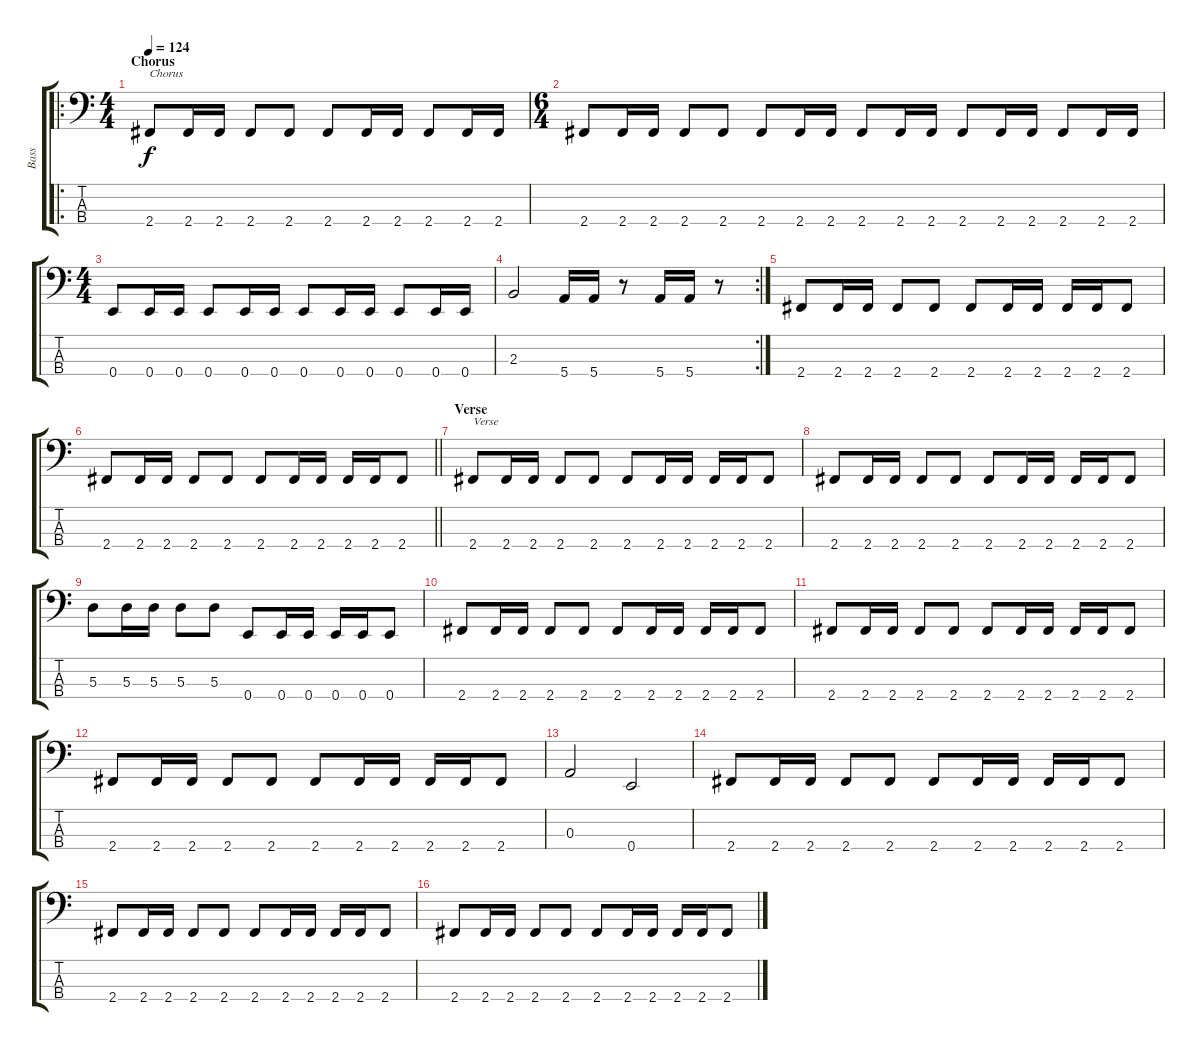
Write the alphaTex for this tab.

\track ("Bass" "Bass") {instrument electricbasspick}
\staff {score tabs}
\tuning (G2 D2 A1 E1) {hide}
\ro
\ts (4 4)
\section ("" "Chorus")
\tempo 124
\clef f4
\ks c
2.4.8{txt "Chorus" dy f} 2.4.16 2.4.16 2.4.8 2.4.8 2.4.8 2.4.16 2.4.16 2.4.8 2.4.16 2.4.16 |
\ts (6 4)
2.4.8 2.4.16 2.4.16 2.4.8 2.4.8 2.4.8 2.4.16 2.4.16 2.4.8 2.4.16 2.4.16 2.4.8 2.4.16 2.4.16 2.4.8 2.4.16 2.4.16 |
\ts (4 4)
0.4.8 0.4.16 0.4.16 0.4.8 0.4.16 0.4.16 0.4.8 0.4.16 0.4.16 0.4.8 0.4.16 0.4.16 |
\rc 2
2.3.2 5.4.16 5.4.16 r.8 5.4.16 5.4.16 r.8 |
2.4.8 2.4.16 2.4.16 2.4.8 2.4.8 2.4.8 2.4.16 2.4.16 2.4.16 2.4.16 2.4.8 |
\barLineRight lightlight
2.4.8 2.4.16 2.4.16 2.4.8 2.4.8 2.4.8 2.4.16 2.4.16 2.4.16 2.4.16 2.4.8 |
\section ("" "Verse")
2.4.8{txt "Verse"} 2.4.16 2.4.16 2.4.8 2.4.8 2.4.8 2.4.16 2.4.16 2.4.16 2.4.16 2.4.8 |
2.4.8 2.4.16 2.4.16 2.4.8 2.4.8 2.4.8 2.4.16 2.4.16 2.4.16 2.4.16 2.4.8 |
5.3.8 5.3.16 5.3.16 5.3.8 5.3.8 0.4.8 0.4.16 0.4.16 0.4.16 0.4.16 0.4.8 |
2.4.8 2.4.16 2.4.16 2.4.8 2.4.8 2.4.8 2.4.16 2.4.16 2.4.16 2.4.16 2.4.8 |
2.4.8 2.4.16 2.4.16 2.4.8 2.4.8 2.4.8 2.4.16 2.4.16 2.4.16 2.4.16 2.4.8 |
2.4.8 2.4.16 2.4.16 2.4.8 2.4.8 2.4.8 2.4.16 2.4.16 2.4.16 2.4.16 2.4.8 |
0.3.2 0.4.2 |
2.4.8 2.4.16 2.4.16 2.4.8 2.4.8 2.4.8 2.4.16 2.4.16 2.4.16 2.4.16 2.4.8 |
2.4.8 2.4.16 2.4.16 2.4.8 2.4.8 2.4.8 2.4.16 2.4.16 2.4.16 2.4.16 2.4.8 |
2.4.8 2.4.16 2.4.16 2.4.8 2.4.8 2.4.8 2.4.16 2.4.16 2.4.16 2.4.16 2.4.8
